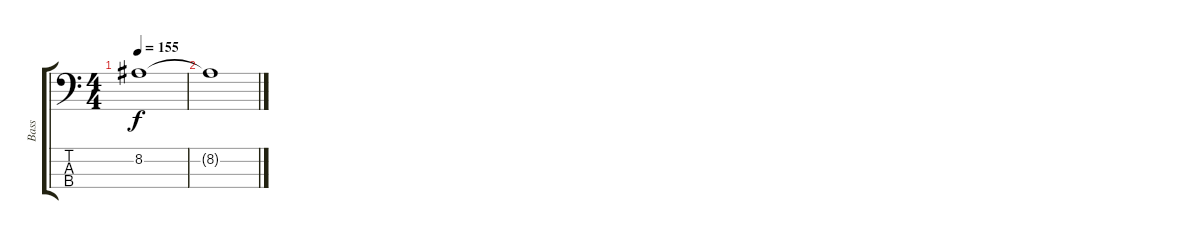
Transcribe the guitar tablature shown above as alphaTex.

\track ("Bass" "Bass") {instrument electricbassfinger}
\staff {score tabs}
\tuning (G2 D2 A1 E1) {hide}
\ts (4 4)
\tempo 155
\clef f4
\ks c
8.2.1{dy f} |
8.2{t}.1
